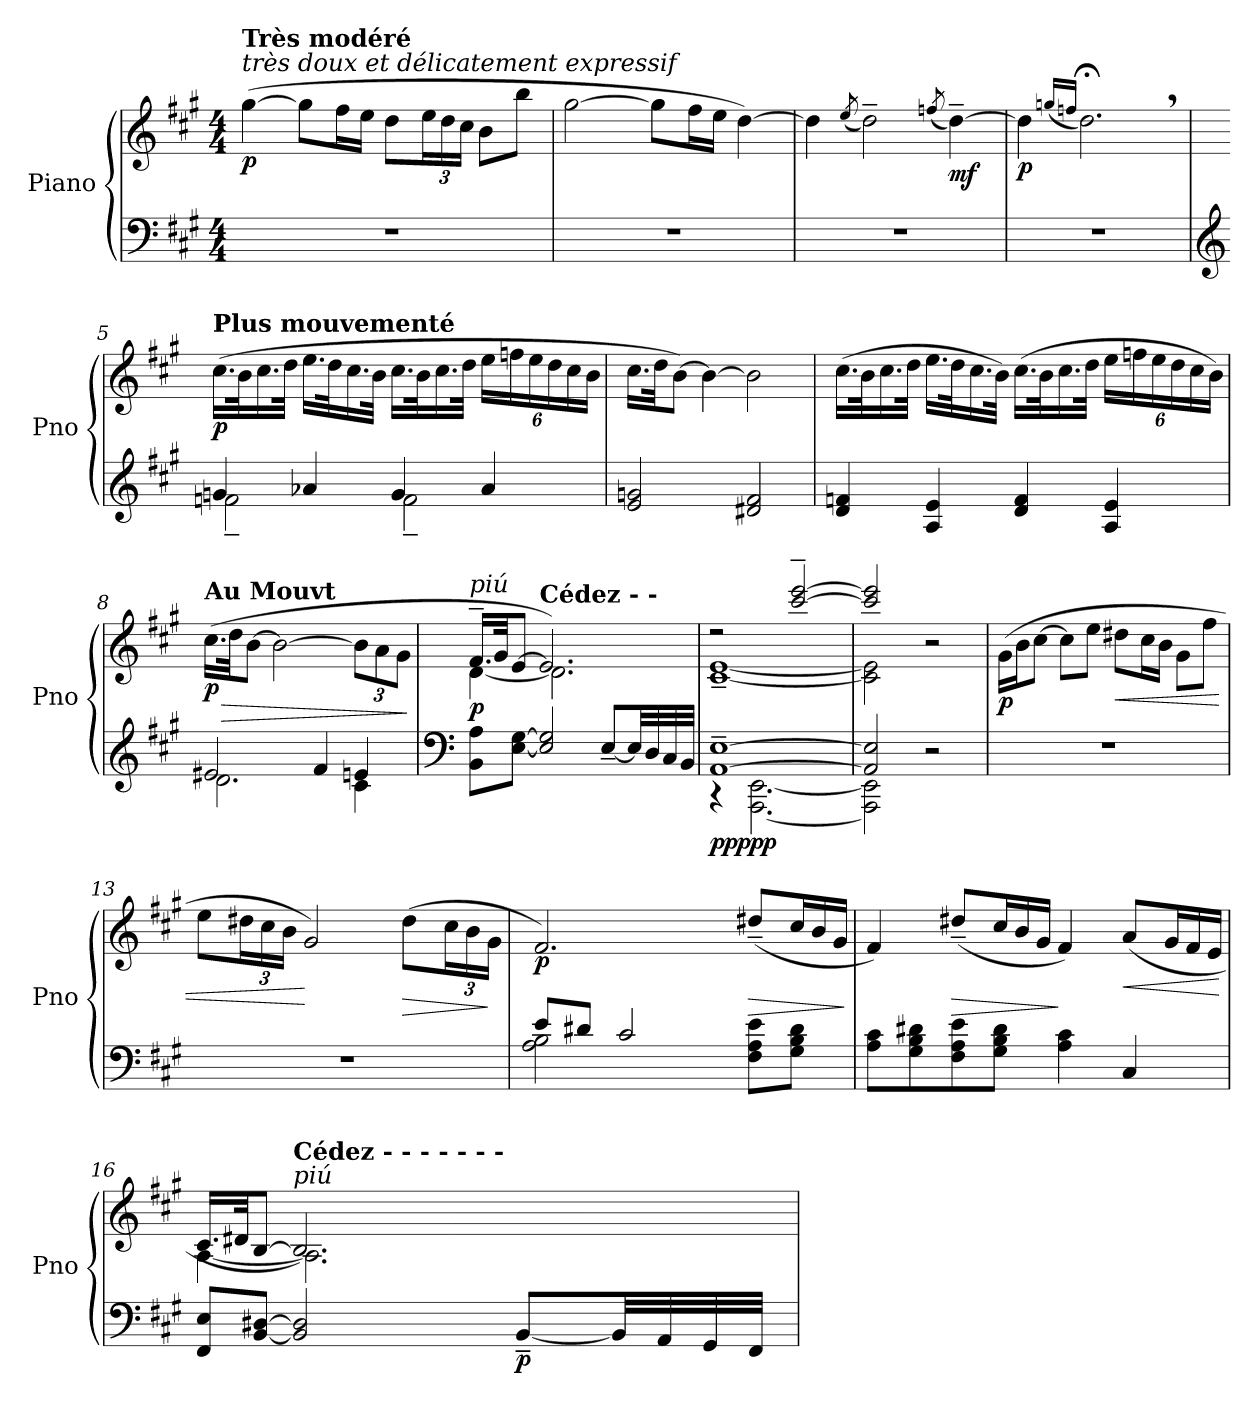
**kern	**kern	**dynam
*part1	*part1	*part1
*staff2	*staff1	*staff1/2
*I"Piano	*	*
*I'Pno	*	*
*clefF4	*clefG2	*
*k[f#c#g#]	*k[f#c#g#]	*
*M4/4	*M4/4	*
=1	=1	=1
!	!LO:TX:a:i:t=très doux et délicatement expressif	!
!	!LO:TX:a:B:t=Très modéré	!
!	!	!LO:DY:b
1r	(>[4gg#\	p
.	8gg#\L]	.
.	16ff#\L	.
.	16ee\JJ	.
.	8dd\L	.
.	24ee\L	.
.	24dd\	.
.	24cc#\JJ	.
.	8b\L	.
.	8bb\J	.
=2	=2	=2
1r	[2gg#\	.
.	8gg#\L]	.
.	16ff#\L	.
.	16ee\JJ	.
.	[4dd\)	.
=3	=3	=3
1r	4dd\]	.
.	(<8qee/	.
.	2dd~\)	.
.	(<8qffn/	.
!	!	!LO:DY:b
.	[4dd~\)	mf
=4	=4	=4
!	!	!LO:DY:b
1r	4dd\]	p
.	(<16qggn/LL	.
.	16qffn/JJ	.
.	2.dd;<,\)	.
!!LO:LB:g=z
=5	=5	=5
*clefG2	*	*
*^	*	*
!	!	!LO:TX:a:B:t=Plus mouvementé	!
!	!	!	!LO:DY:b
4gn/	2fn~\	(>16.cc#\LL	p
.	.	32b\K	.
.	.	16.cc#\	.
.	.	32dd\JJk	.
4a-X/	.	16.ee\LL	.
.	.	32dd\K	.
.	.	16.cc#\	.
.	.	32b\JJk	.
4g/	2f~\	16.cc#\LL	.
.	.	32b\K	.
.	.	16.cc#\	.
.	.	32dd\JJk	.
4a-/	.	24ee\LL	.
.	.	24ffn\	.
.	.	24ee\	.
.	.	24dd\	.
.	.	24cc#\	.
.	.	24b\JJ	.
*v	*v	*	*
=6	=6	=6
2e/ 2gn/	16.cc#\LL	.
.	32dd\JK	.
.	[8b\J)	.
.	4b\_	.
2d#X/ 2f#/	2b\]	.
=7	=7	=7
4d/ 4fn/	(>16.cc#\LL	.
.	32b\K	.
.	16.cc#\	.
.	32dd\JJk	.
4A/ 4e/	16.ee\LL	.
.	32dd\K	.
.	16.cc#\	.
.	32b\JJk)	.
4d/ 4f/	(>16.cc#\LL	.
.	32b\K	.
.	16.cc#\	.
.	32dd\JJk	.
4A/ 4e/	24ee\LL	.
.	24ffn\	.
.	24ee\	.
.	24dd\	.
.	24cc#\	.
.	24b\JJ)	.
!!LO:LB:g=z
=8	=8	=8
*^	*	*
!	!	!LO:TX:a:B:t=Au Mouvt	!
!	!	!	!LO:HP:b
!	!	!	!LO:DY:n=1:b
2e#X/	2.d\	(>16.cc#\LL	> p
.	.	32dd\JK	.
.	.	[8b\J	.
.	.	2b\_	.
4f#/	.	.	.
4en/	4c#\	12b\L]	.
.	.	12a\	.
.	.	12g#\J	.
*v	*v	*	*
.	.	]
=9	=9	=9
*clefF4	*	*
*	*^	*
!	!LO:TX:a:i:t=piú	!	!
!	!	!	!LO:DY:b
8BB\ 8A\L	16.f#~/LL	[4d\	p
.	32g#/JK	.	.
[8E\ [8G#\J	[8e/J	.	.
!	!LO:TX:a:B:t=Cédez   -          -	!	!
2E/] 2G#/]	2.e/])	2.d\]	.
[8E~/L	.	.	.
32E/LL]	.	.	.
32D/	.	.	.
32C#/	.	.	.
32BB/JJJ	.	.	.
=10	=10	=10	=10
*^	*	*	*
!	!	!	!	!LO:DY:b=2
!	!	!	!	!LO:DY:n=1:b=2
[1AA~ [1E~	4r	2r	[1c#~ [1e~	pp ppp
.	[2.AAA\ [2.EE\	.	.	.
.	.	[2ccc#/~ [2eee/~	.	.
=11	=11	=11	=11	=11
2AA/] 2E/]	2AAA\] 2EE\]	2ccc#/] 2eee/]	2c#\] 2e\]	.
2r	2ryy	2r	2ryy	.
!!LO:LB:g=z
=12	=12	=12	=12	=12
!	!	!LO:TX:a:B:t=Au Mouvt	!	!
!	!	!	!	!LO:DY:b
*v	*v	*	*	*
*	*v	*v	*
1r	(>16g#\LL	p
.	16b\J	.
.	[8cc#\J	.
.	8cc#\L]	.
.	8ee\J	.
!	!	!LO:HP:b
.	8dd#X\L	<
.	16cc#\L	.
.	16b\JJ	.
.	8g#\L	.
.	8ff#\J	.
=13	=13	=13
1r	8ee\L	.
*	*Xbrackettup	*
.	24dd#X\L	.
.	24cc#\	.
.	24b\JJ	.
.	2g#/)	[
!	!	!LO:HP:b
.	(>8dd#\L	>
.	24cc#\L	.
.	24b\	.
.	24g#\JJ	]
=14	=14	=14
*^	*	*
!	!	!	!LO:DY:b
8e/L	2A\ 2B\	2.f#/)	p
8d#X/J	.	.	.
2c#/	.	.	.
.	2ryy	.	.
!	!	!	!LO:HP:b
8F#\ 8A\ 8e\L	.	(<8dd#X~/L	>
*	*	*Xtuplet	*
8G#\ 8B\ 8d#\J	.	24cc#/L	.
.	.	24b/	.
.	.	24g#/JJ	.
*v	*v	*	*
.	.	]
=15	=15	=15
8A\ 8c#\L	4f#/)	.
8G#\ 8B\ 8d#X\	.	.
!	!	!LO:HP:b
8F#\ 8A\ 8e\	(<8dd#X~/L	>
8G#\ 8B\ 8d#\J	24cc#/L	.
.	24b/	.
.	24g#/JJ	.
4A\ 4c#\	4f#/)	]
!	!	!LO:HP:b
4C#/	(>8a/L	<
.	24g#/L	.
.	24f#/	.
.	24e/JJ	.
.	.	[
!!LO:PB:g=z
=16	=16	=16
*	*^	*
8FF#/ 8E/L	16.c#/LL	[4A\	.
.	32d#X/JK	.	.
[8BB/ [8D#X/J	[8B/J	.	.
!	!LO:TX:a:i:t=piú	!	!
!	!LO:TX:a:B:t=Cédez   -          -          -          -          -          -         -	!	!
2BB/] 2D#/]	2.B/])	2.A\]	.
!	!	!	!LO:DY:b=2
[8BB~/L	.	.	p
32BB/LL]	.	.	.
32AA/	.	.	.
32GG#/	.	.	.
32FF#/JJJ	.	.	.
*	*v	*v	*
=	=	=
*-	*-	*-
